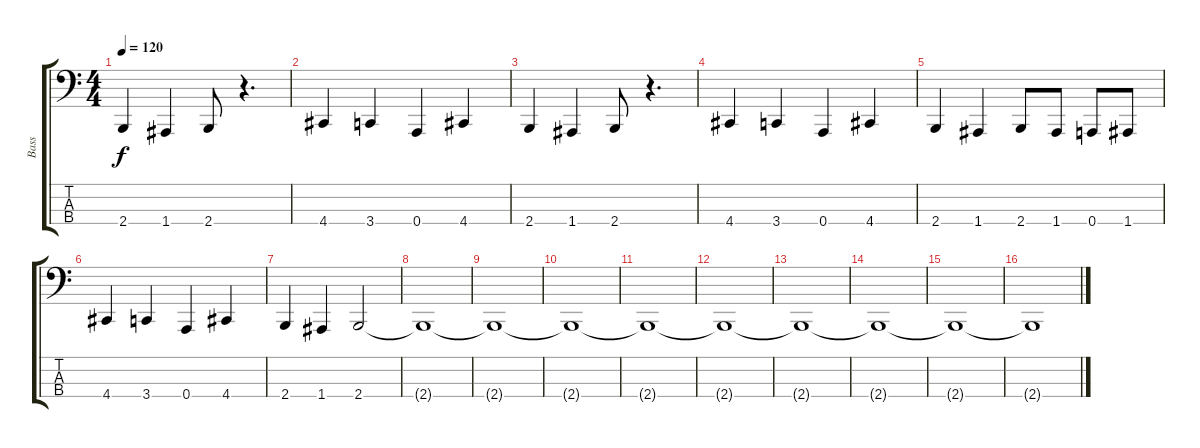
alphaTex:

\track ("Bass" "Bass") {instrument electricbassfinger}
\staff {score tabs}
\tuning (C2 G1 D1 A0) {hide}
\ts (4 4)
\tempo 120
\clef f4
\ks c
2.4.4{dy f} 1.4.4 2.4.8 r.4{d} |
4.4.4 3.4.4 0.4.4 4.4.4 |
2.4.4 1.4.4 2.4.8 r.4{d} |
4.4.4 3.4.4 0.4.4 4.4.4 |
2.4.4 1.4.4 2.4.8 1.4.8 0.4.8 1.4.8 |
4.4.4 3.4.4 0.4.4 4.4.4 |
2.4.4 1.4.4 2.4.2 |
2.4{t}.1 |
2.4{t}.1 |
2.4{t}.1 |
2.4{t}.1 |
2.4{t}.1{volume 6} |
2.4{t}.1 |
2.4{t}.1 |
2.4{t}.1 |
2.4{t}.1{volume 0}
